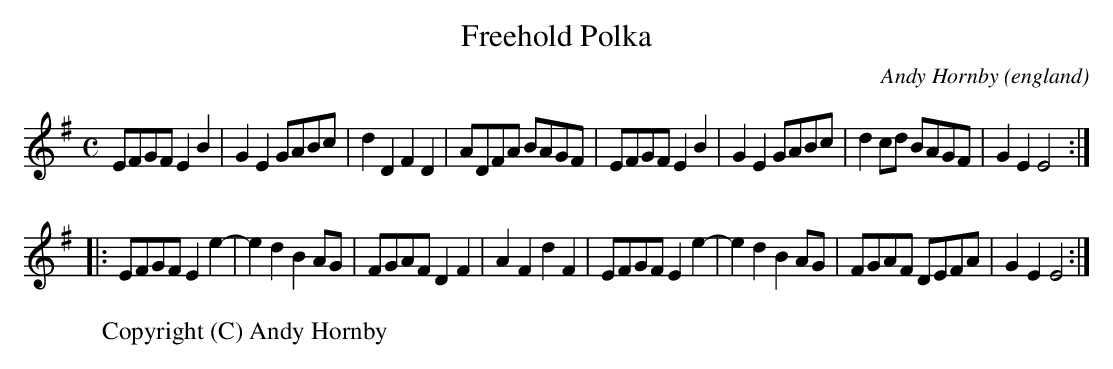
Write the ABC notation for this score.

X:1
T:Freehold Polka
O:england
M:C
C:Andy Hornby
K:Em
EFGF E2B2|G2E2 GABc|d2D2 F2D2|ADFA BAGF|\
EFGF E2B2| G2E2 GABc|d2cd BAGF|G2E2 E4:|
|:\
EFGF E2e2-|e2d2 B2AG|FGAF D2F2|A2F2 d2F2|\
EFGF E2e2-|e2d2 B2AG|FGAF DEFA|G2E2 E4:|
W:Copyright (C) Andy Hornby
